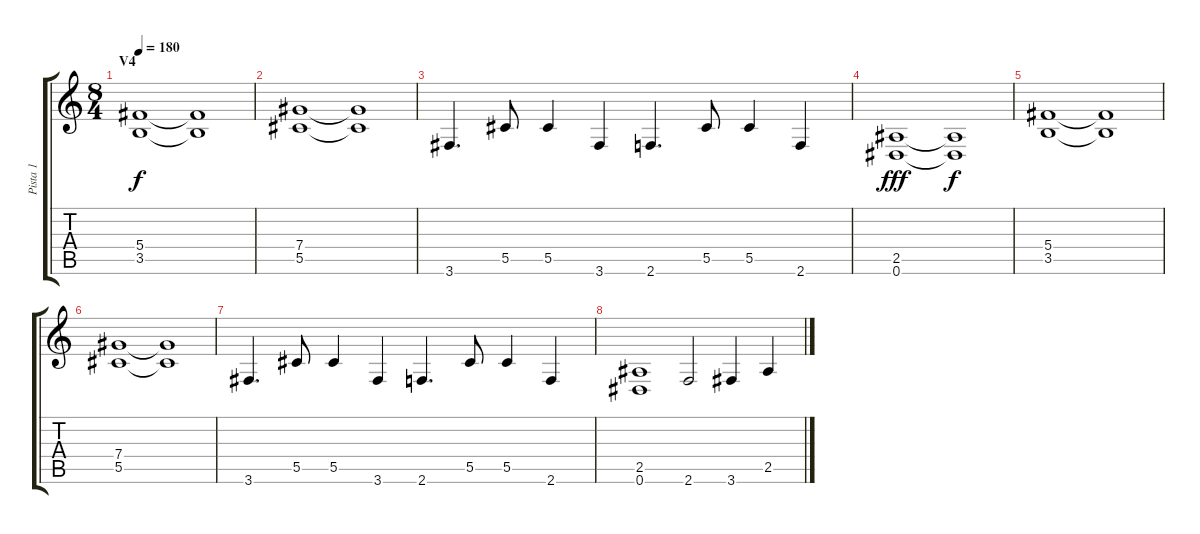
\track ("Pista 1" "Pista 1") {instrument distortionguitar}
\staff {score tabs}
\tuning (Eb4 Bb3 Gb3 Db3 Ab2 Eb2) {hide}
\ts (8 4)
\section ("" "V4")
\tempo 180
\clef g2
\ks c
(5.4 3.5).1{dy f} (5.4{t} 3.5{t}).1 |
(7.4 5.5).1 (7.4{t} 5.5{t}).1 |
3.6.4{d} 5.5.8 5.5.4 3.6.4 2.6.4{d} 5.5.8 5.5.4 2.6.4 |
(2.5 0.6).1{dy fff} (2.5{t} 0.6{t}).1{dy f} |
(5.4 3.5).1 (5.4{t} 3.5{t}).1 |
(7.4 5.5).1 (7.4{t} 5.5{t}).1 |
3.6.4{d} 5.5.8 5.5.4 3.6.4 2.6.4{d} 5.5.8 5.5.4 2.6.4 |
(2.5 0.6).1 2.6.2 3.6.4 2.5.4
